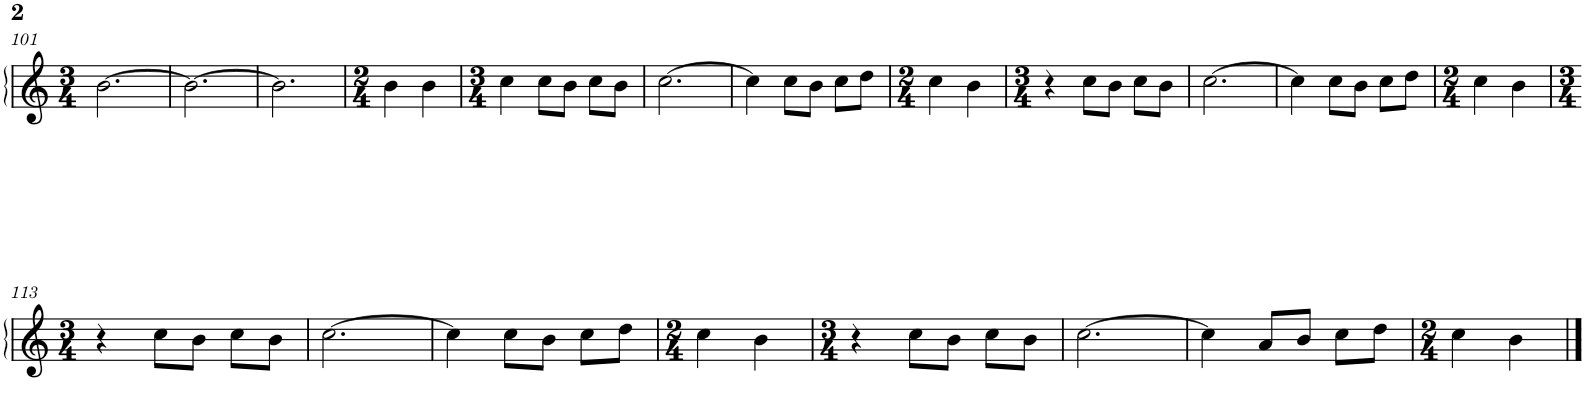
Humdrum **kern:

**kern
*part1
*staff1
*I"Flauta
*I'Fl.
!!LO:PB:g=z
*clefG2
*k[]
*M3/4
=101
[2.b\
=102
2.b\_
=103
2.b\]
=104
*M2/4
4b\
4b\
=105
*M3/4
4cc\
8cc\L
8b\J
8cc\L
8b\J
=106
[2.cc\
=107
4cc\]
8cc\L
8b\J
8cc\L
8dd\J
=108
*M2/4
4cc\
4b\
=109
*M3/4
4r
8cc\L
8b\J
8cc\L
8b\J
=110
[2.cc\
=111
4cc\]
8cc\L
8b\J
8cc\L
8dd\J
=112
*M2/4
4cc\
4b\
!!LO:LB:g=z
=113
*M3/4
4r
8cc\L
8b\J
8cc\L
8b\J
=114
[2.cc\
=115
4cc\]
8cc\L
8b\J
8cc\L
8dd\J
=116
*M2/4
4cc\
4b\
=117
*M3/4
4r
8cc\L
8b\J
8cc\L
8b\J
=118
[2.cc\
=119
4cc\]
8a/L
8b/J
8cc\L
8dd\J
=120
*M2/4
4cc\
4b\
==
*-
